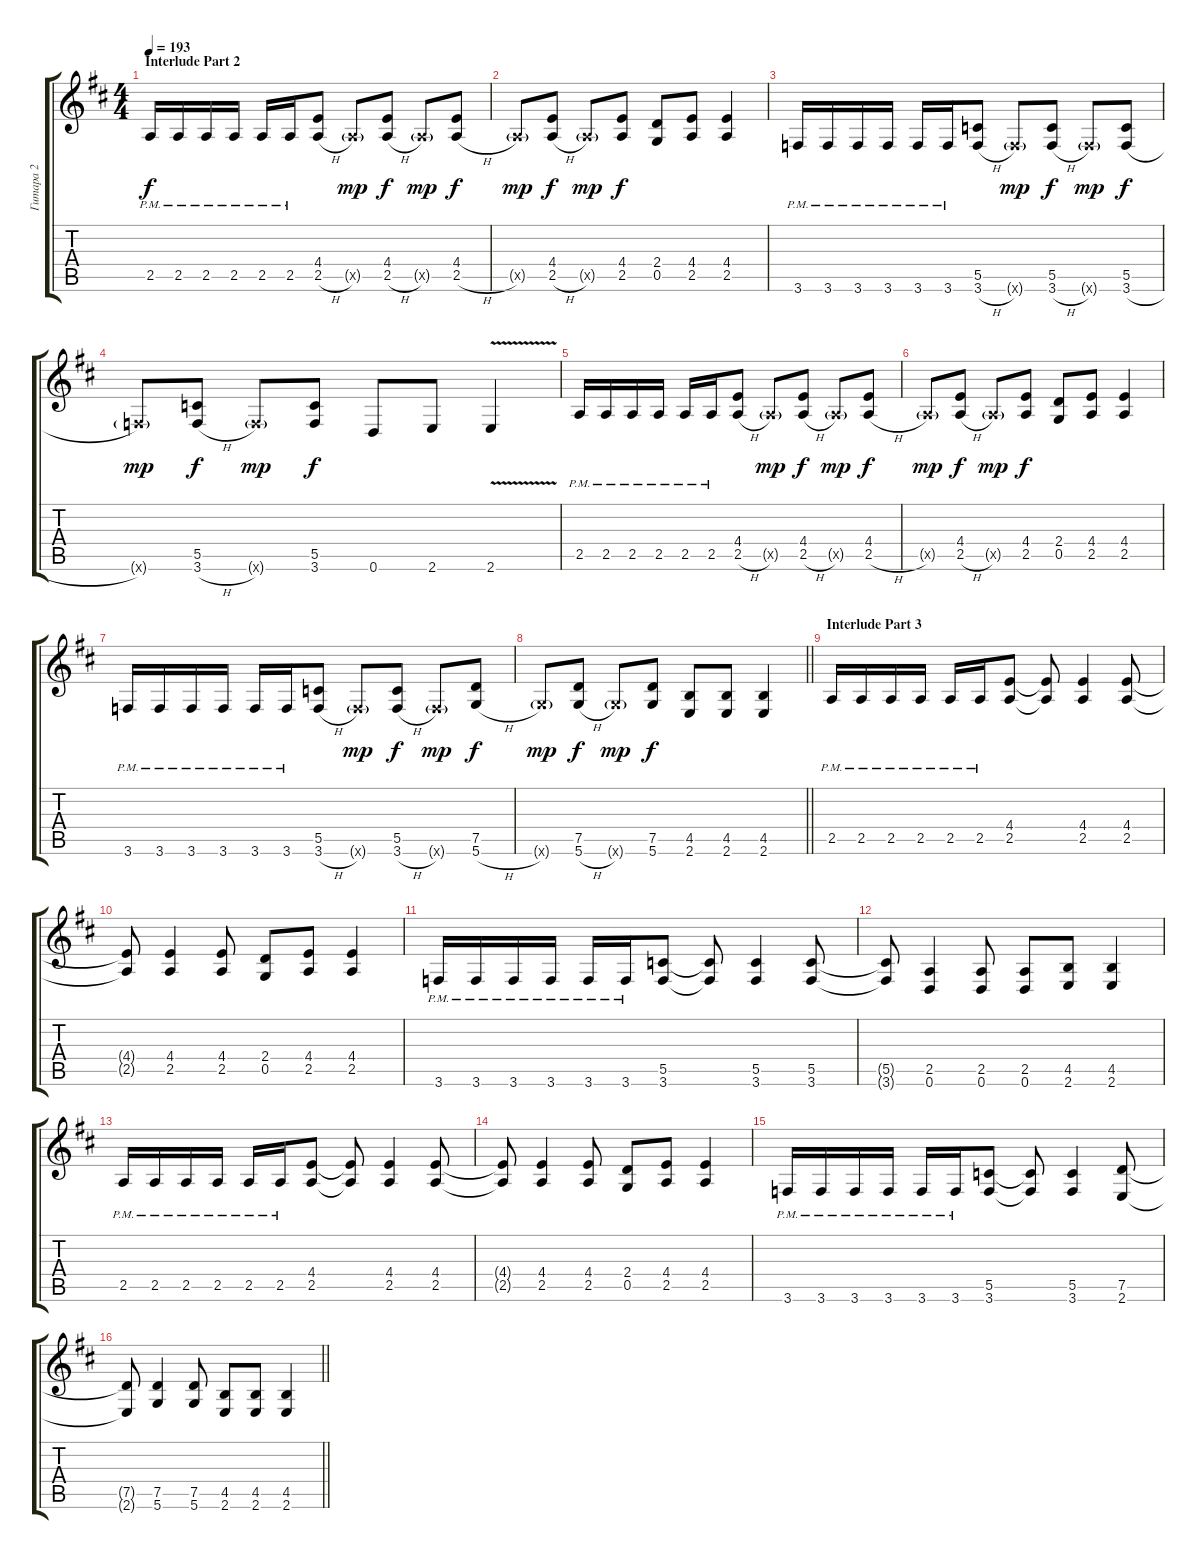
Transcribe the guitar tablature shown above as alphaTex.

\track ("Гитара 2" "Гитара 2") {instrument distortionguitar}
\staff {score tabs}
\tuning (D4 A3 F3 C3 G2 D2) {hide}
\ts (4 4)
\section ("" "Interlude Part 2")
\tempo 193
\clef g2
\ks bminor
2.5{pm}.16{dy f} 2.5{pm}.16 2.5{pm}.16 2.5{pm}.16 2.5{pm}.16 2.5{pm}.16 (4.4 2.5{h}).8 2.5{g x}.8{dy mp} (4.4 2.5{h}).8{dy f} 2.5{g x}.8{dy mp} (4.4 2.5{h}).8{dy f} |
2.5{g x}.8{dy mp} (4.4 2.5{h}).8{dy f} 2.5{g x}.8{dy mp} (4.4 2.5).8{dy f} (2.4 0.5).8 (4.4 2.5).8 (4.4 2.5).4 |
3.6{pm}.16 3.6{pm}.16 3.6{pm}.16 3.6{pm}.16 3.6{pm}.16 3.6{pm}.16 (5.5 3.6{h}).8 3.6{g x}.8{dy mp} (5.5 3.6{h}).8{dy f} 3.6{g x}.8{dy mp} (5.5 3.6{h}).8{dy f} |
3.6{g x}.8{dy mp} (5.5 3.6{h}).8{dy f} 3.6{g x}.8{dy mp} (5.5 3.6).8{dy f} 0.6.8 2.6.8 2.6{v}.4 |
2.5{pm}.16 2.5{pm}.16 2.5{pm}.16 2.5{pm}.16 2.5{pm}.16 2.5{pm}.16 (4.4 2.5{h}).8 2.5{g x}.8{dy mp} (4.4 2.5{h}).8{dy f} 2.5{g x}.8{dy mp} (4.4 2.5{h}).8{dy f} |
2.5{g x}.8{dy mp} (4.4 2.5{h}).8{dy f} 2.5{g x}.8{dy mp} (4.4 2.5).8{dy f} (2.4 0.5).8 (4.4 2.5).8 (4.4 2.5).4 |
3.6{pm}.16 3.6{pm}.16 3.6{pm}.16 3.6{pm}.16 3.6{pm}.16 3.6{pm}.16 (5.5 3.6{h}).8 3.6{g x}.8{dy mp} (5.5 3.6{h}).8{dy f} 3.6{g x}.8{dy mp} (7.5 5.6{h}).8{dy f} |
\barLineRight lightlight
5.6{g x}.8{dy mp} (7.5 5.6{h}).8{dy f} 5.6{g x}.8{dy mp} (7.5 5.6).8{dy f} (4.5 2.6).8 (4.5 2.6).8 (4.5 2.6).4 |
\section ("" "Interlude Part 3")
2.5{pm}.16 2.5{pm}.16 2.5{pm}.16 2.5{pm}.16 2.5{pm}.16 2.5{pm}.16 (4.4 2.5).8 (4.4{t} 2.5{t}).8 (4.4 2.5).4 (4.4 2.5).8 |
(4.4{t} 2.5{t}).8 (4.4 2.5).4 (4.4 2.5).8 (2.4 0.5).8 (4.4 2.5).8 (4.4 2.5).4 |
3.6{pm}.16 3.6{pm}.16 3.6{pm}.16 3.6{pm}.16 3.6{pm}.16 3.6{pm}.16 (5.5 3.6).8 (5.5{t} 3.6{t}).8 (5.5 3.6).4 (5.5 3.6).8 |
(5.5{t} 3.6{t}).8 (2.5 0.6).4 (2.5 0.6).8 (2.5 0.6).8 (4.5 2.6).8 (4.5 2.6).4 |
2.5{pm}.16 2.5{pm}.16 2.5{pm}.16 2.5{pm}.16 2.5{pm}.16 2.5{pm}.16 (4.4 2.5).8 (4.4{t} 2.5{t}).8 (4.4 2.5).4 (4.4 2.5).8 |
(4.4{t} 2.5{t}).8 (4.4 2.5).4 (4.4 2.5).8 (2.4 0.5).8 (4.4 2.5).8 (4.4 2.5).4 |
3.6{pm}.16 3.6{pm}.16 3.6{pm}.16 3.6{pm}.16 3.6{pm}.16 3.6{pm}.16 (5.5 3.6).8 (5.5{t} 3.6{t}).8 (5.5 3.6).4 (7.5 2.6).8 |
\barLineRight lightlight
(7.5{t} 2.6{t}).8 (7.5 5.6).4 (7.5 5.6).8 (4.5 2.6).8 (4.5 2.6).8 (4.5 2.6).4
